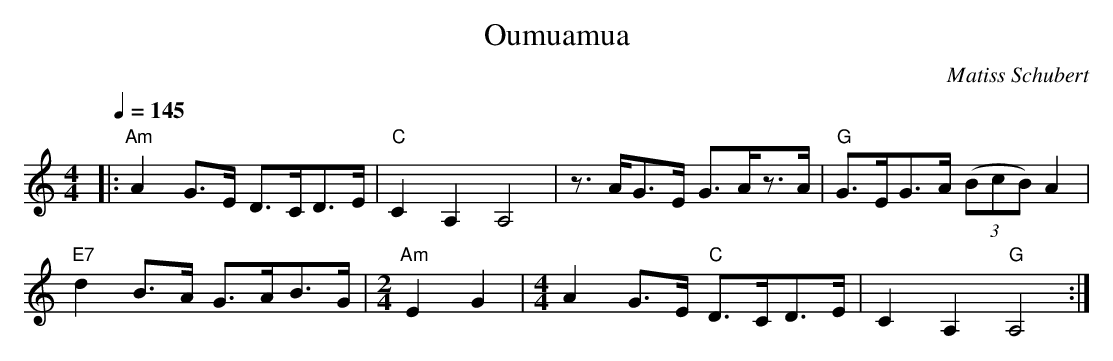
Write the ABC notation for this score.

X:1
T: Oumuamua
C: Matiss Schubert
L: 1/16
Q: 1/4=145
M: 4/4
K: Amin
|:"Am"A4G3E D3CD3E |"C"C4A,4 A,8 |z3AG3E G3Az3A |"G"G3EG3A  (3(B2c2B2) A4|
"E7"d4B3A G3AB3G |[M:2/4]"Am"E4 G4 |[M:4/4]A4G3E "C"D3CD3E |C4A,4 "G"A,8 :|
